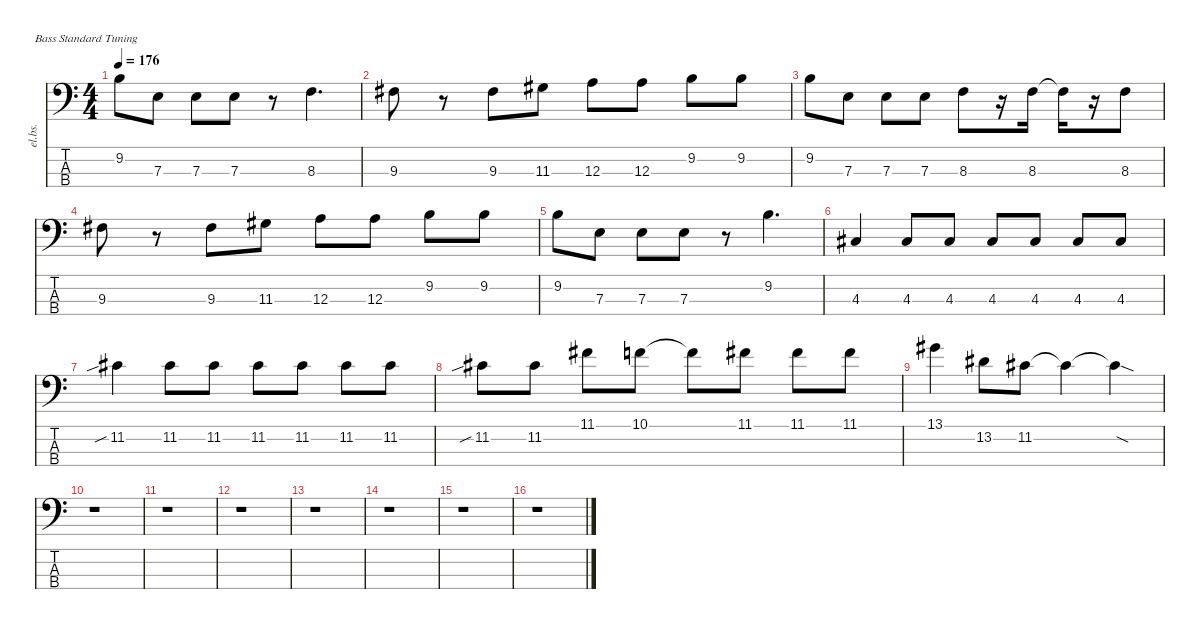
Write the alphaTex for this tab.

\defaultSystemsLayout 4
\hideDynamics
\bracketExtendMode nobrackets
\track ("Electric Bass" "el.bs.") {instrument electricbassfinger}
\staff {score tabs}
\tuning (G2 D2 A1 E1)
\ts (4 4)
\tempo 176
\clef f4
\ks c
9.2.8{dy mf} 7.3.8 7.3.8 7.3.8 r.8 8.3.4{d} |
9.3{acc #}.8 r.8 9.3{acc #}.8 11.3{acc #}.8 12.3.8 12.3.8 9.2.8 9.2.8 |
9.2.8 7.3.8 7.3.8 7.3.8 8.3.8 r.16 8.3.16 8.3{t}.16 r.16 8.3.8 |
9.3{acc #}.8 r.8 9.3{acc #}.8 11.3{acc #}.8 12.3.8 12.3.8 9.2.8 9.2.8 |
9.2.8 7.3.8 7.3.8 7.3.8 r.8 9.2.4{d} |
4.3{acc #}.4 4.3{acc #}.8 4.3{acc #}.8 4.3{acc #}.8 4.3{acc #}.8 4.3{acc #}.8 4.3{acc #}.8 |
11.2{sib acc #}.4 11.2{acc #}.8 11.2{acc #}.8 11.2{acc #}.8 11.2{acc #}.8 11.2{acc #}.8 11.2{acc #}.8 |
11.2{sib acc #}.8 11.2{acc #}.8 11.1{acc #}.8 10.1.8 10.1{t}.8 11.1{acc #}.8 11.1{acc #}.8 11.1{acc #}.8 |
13.1{acc #}.4 13.2{acc #}.8 11.2{acc #}.8 11.2{t acc #}.4 11.2{sod t acc #}.4 |
r.1 |
r.1 |
r.1 |
r.1 |
r.1 |
r.1 |
r.1
